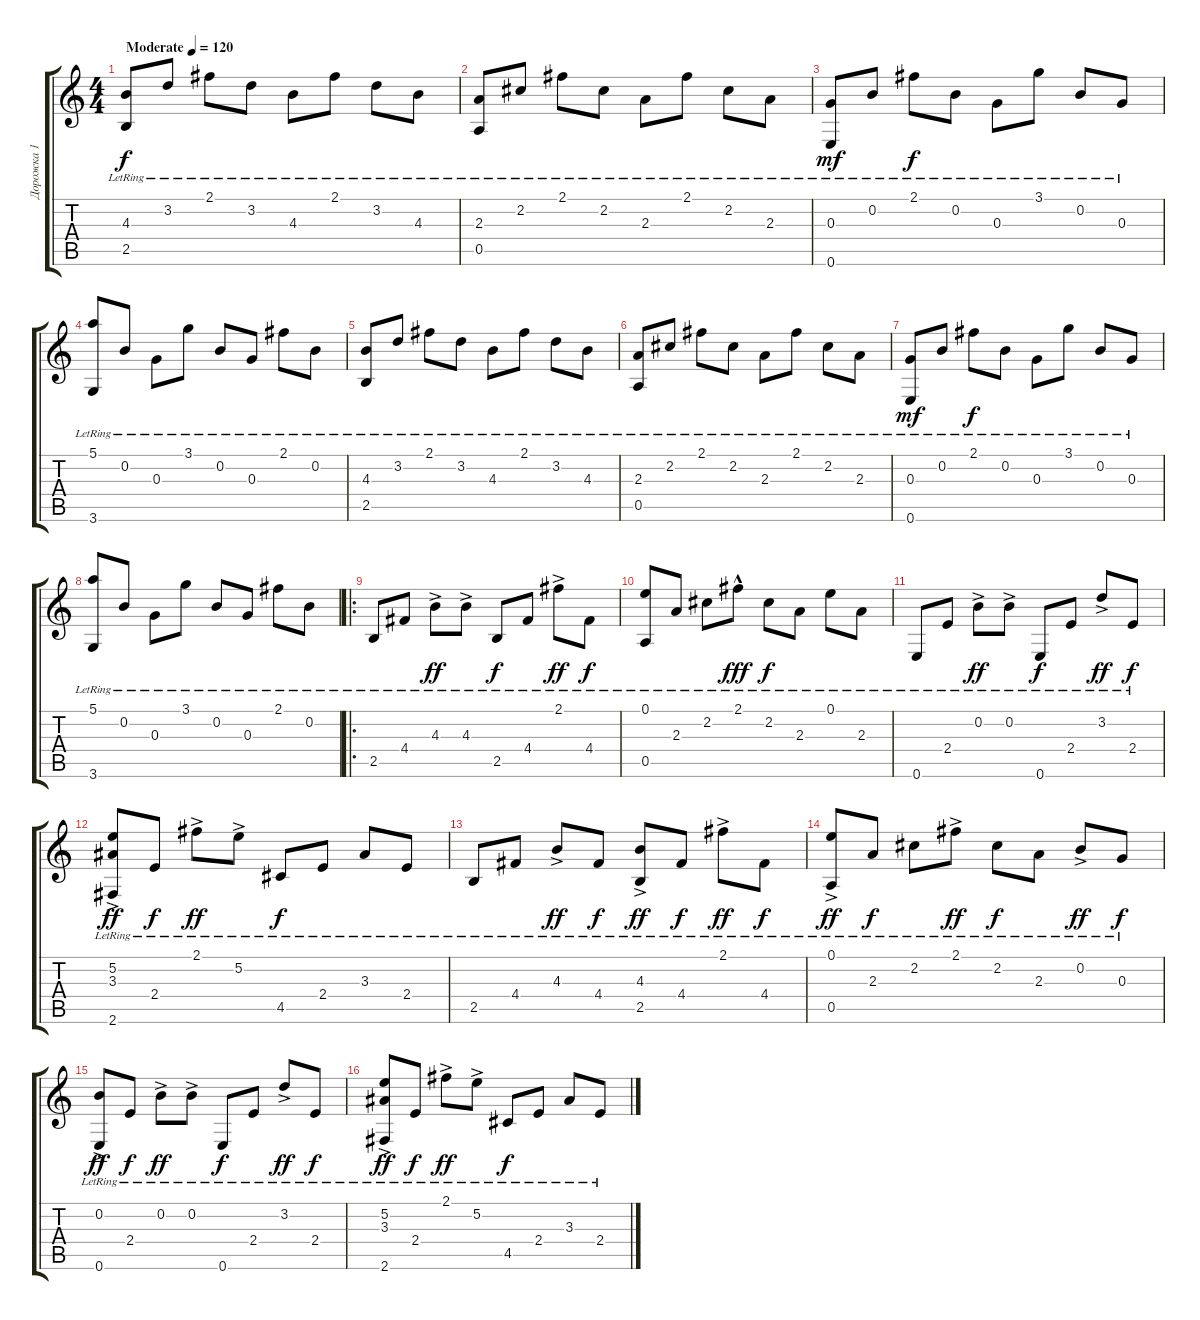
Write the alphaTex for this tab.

\track ("Дорожка 1" "Дорожка 1") {instrument acousticguitarsteel}
\staff {score tabs}
\tuning (E4 B3 G3 D3 A2 E2) {hide}
\ts (4 4)
\tempo (120 "Moderate")
\clef g2
\ks c
(4.3{lr} 2.5{lr}).8{dy f instrument acousticguitarsteel} 3.2{lr}.8 2.1{lr}.8 3.2{lr}.8 4.3{lr}.8 2.1{lr}.8 3.2{lr}.8 4.3{lr}.8 |
(2.3{lr} 0.5{lr}).8 2.2{lr}.8 2.1{lr}.8 2.2{lr}.8 2.3{lr}.8 2.1{lr}.8 2.2{lr}.8 2.3{lr}.8 |
(0.3{lr} 0.6{lr}).8{dy mf} 0.2{lr}.8 2.1{lr}.8{dy f} 0.2{lr}.8 0.3{lr}.8 3.1{lr}.8 0.2{lr}.8 0.3{lr}.8 |
(5.1{lr} 3.6{lr}).8 0.2{lr}.8 0.3{lr}.8 3.1{lr}.8 0.2{lr}.8 0.3{lr}.8 2.1{lr}.8 0.2{lr}.8 |
(4.3{lr} 2.5{lr}).8 3.2{lr}.8 2.1{lr}.8 3.2{lr}.8 4.3{lr}.8 2.1{lr}.8 3.2{lr}.8 4.3{lr}.8 |
(2.3{lr} 0.5{lr}).8 2.2{lr}.8 2.1{lr}.8 2.2{lr}.8 2.3{lr}.8 2.1{lr}.8 2.2{lr}.8 2.3{lr}.8 |
(0.3{lr} 0.6{lr}).8{dy mf} 0.2{lr}.8 2.1{lr}.8{dy f} 0.2{lr}.8 0.3{lr}.8 3.1{lr}.8 0.2{lr}.8 0.3{lr}.8 |
(5.1{lr} 3.6{lr}).8 0.2{lr}.8 0.3{lr}.8 3.1{lr}.8 0.2{lr}.8 0.3{lr}.8 2.1{lr}.8 0.2{lr}.8 |
\ro
2.5{lr}.8 4.4{lr}.8 4.3{ac lr}.8{dy ff} 4.3{ac lr}.8 2.5{lr}.8{dy f} 4.4{lr}.8 2.1{ac lr}.8{dy ff} 4.4{lr}.8{dy f} |
(0.1{lr} 0.5{lr}).8 2.3{lr}.8 2.2{lr}.8 2.1{hac lr}.8{dy fff} 2.2{lr}.8{dy f} 2.3{lr}.8 0.1{lr}.8 2.3{lr}.8 |
0.6{lr}.8 2.4{lr}.8 0.2{ac lr}.8{dy ff} 0.2{ac lr}.8 0.6{lr}.8{dy f} 2.4{lr}.8 3.2{ac lr}.8{dy ff} 2.4{lr}.8{dy f} |
(5.2{ac lr} 3.3{lr} 2.6{lr}).8{dy ff} 2.4{lr}.8{dy f} 2.1{ac lr}.8{dy ff} 5.2{ac lr}.8 4.5{lr}.8{dy f} 2.4{lr}.8 3.3{lr}.8 2.4{lr}.8 |
2.5{lr}.8 4.4{lr}.8 4.3{ac lr}.8{dy ff} 4.4{lr}.8{dy f} (4.3{ac lr} 2.5{lr}).8{dy ff} 4.4{lr}.8{dy f} 2.1{ac lr}.8{dy ff} 4.4{lr}.8{dy f} |
(0.1{ac lr} 0.5{lr}).8{dy ff} 2.3{lr}.8{dy f} 2.2{lr}.8 2.1{ac lr}.8{dy ff} 2.2{lr}.8{dy f} 2.3{lr}.8 0.2{ac lr}.8{dy ff} 0.3{lr}.8{dy f} |
(0.2{ac lr} 0.6{lr}).8{dy ff} 2.4{lr}.8{dy f} 0.2{ac lr}.8{dy ff} 0.2{ac lr}.8 0.6{lr}.8{dy f} 2.4{lr}.8 3.2{ac lr}.8{dy ff} 2.4{lr}.8{dy f} |
(5.2{ac lr} 3.3{lr} 2.6{lr}).8{dy ff} 2.4{lr}.8{dy f} 2.1{ac lr}.8{dy ff} 5.2{ac lr}.8 4.5{lr}.8{dy f} 2.4{lr}.8 3.3{lr}.8 2.4{lr}.8
